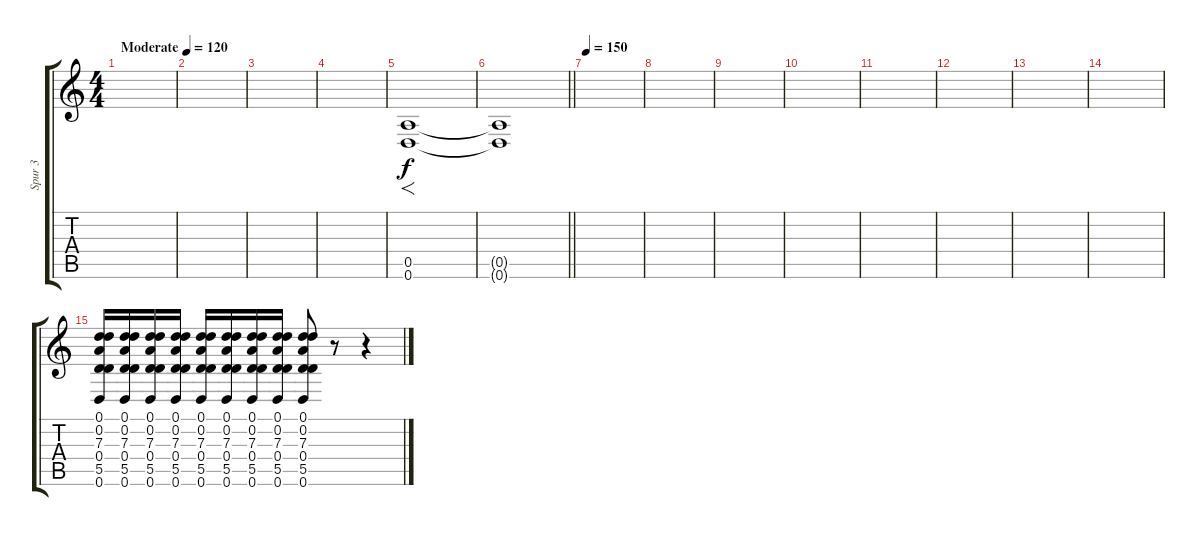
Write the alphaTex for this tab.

\track ("Spur 3" "Spur 3") {instrument distortionguitar}
\staff {score tabs}
\tuning (D4 A3 G3 D3 A2 D2) {hide}
\ts (4 4)
\tempo (120 "Moderate")
\clef g2
\ks c
|
|
|
|
(0.5 0.6).1{f} |
\barLineRight lightlight
(0.5{t} 0.6{t}).1 |
\tempo 150
|
|
|
|
|
|
|
|
(0.1 0.2 7.3 0.4 5.5 0.6).16 (0.1 0.2 7.3 0.4 5.5 0.6).16 (0.1 0.2 7.3 0.4 5.5 0.6).16 (0.1 0.2 7.3 0.4 5.5 0.6).16 (0.1 0.2 7.3 0.4 5.5 0.6).16 (0.1 0.2 7.3 0.4 5.5 0.6).16 (0.1 0.2 7.3 0.4 5.5 0.6).16 (0.1 0.2 7.3 0.4 5.5 0.6).16 (0.1 0.2 7.3 0.4 5.5 0.6).8 r.8 r.4
